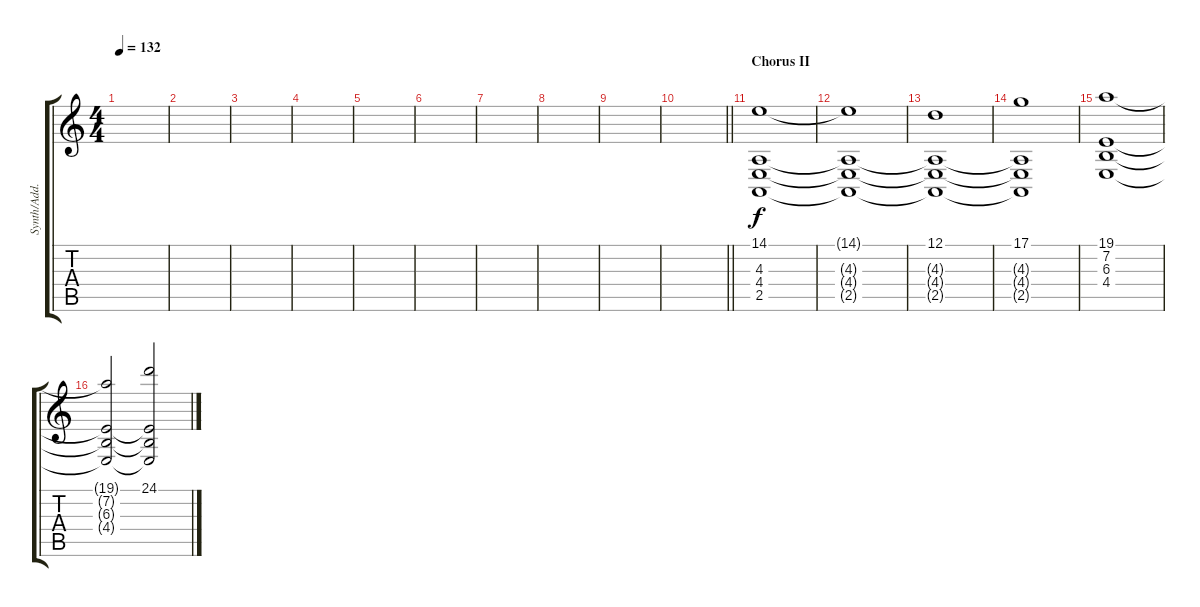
\track ("Synth/Add. Guitar" "Synth/Add.") {instrument pad2warm}
\staff {score tabs}
\tuning (D4 A3 F3 C3 G2 D2) {hide}
\ts (4 4)
\tempo 132
\clef g2
\ks c
|
|
|
|
|
|
|
|
|
\barLineRight lightlight
|
\section ("" "Chorus II")
(14.1 4.3 4.4 2.5).1{volume 14 instrument synthstrings1} |
(14.1{t} 4.3{t} 4.4{t} 2.5{t}).1 |
(12.1 4.3{t} 4.4{t} 2.5{t}).1 |
(17.1 4.3{t} 4.4{t} 2.5{t}).1 |
(19.1 7.2 6.3 4.4).1 |
(19.1{t} 7.2{t} 6.3{t} 4.4{t}).2 (24.1 7.2{t} 6.3{t} 4.4{t}).2
